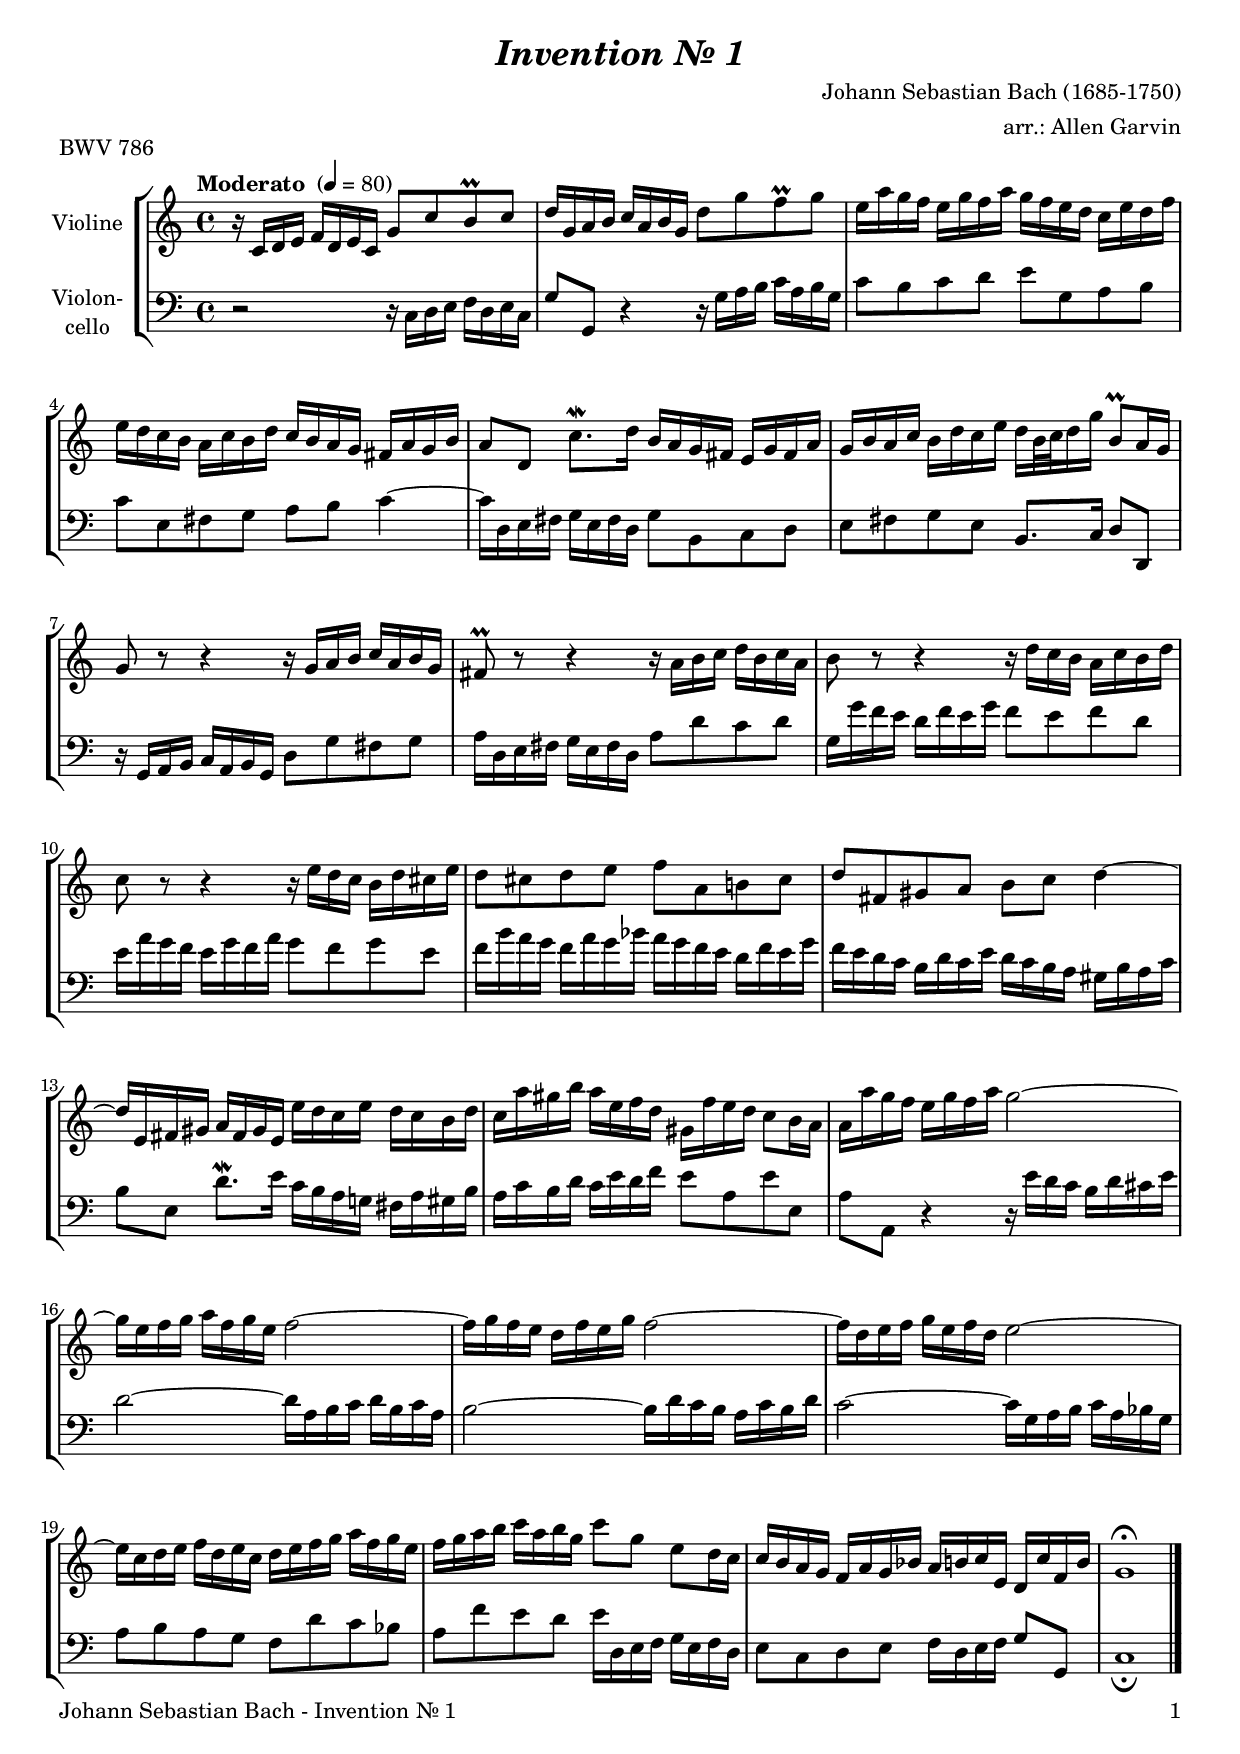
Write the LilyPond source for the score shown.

\version "2.20.2"
\include "deutsch.ly"

#(set-global-staff-size 19)

\header {
  title     = \markup \bold \italic "Invention Nr. 1"
  composer  = "Johann Sebastian Bach (1685-1750)"
  arranger  = "arr.: Allen Garvin"
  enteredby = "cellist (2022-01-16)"
  piece     = "BWV 786"
}

voiceconsts = {
 \key c \major
 \time 4/4
% \clef "bass"
 \clef "treble"
% \numericTimeSignature
 \compressEmptyMeasures
 % Set default beaming for all staves
% \set Timing.beamExceptions = #'()
% \set Timing.baseMoment     = #(ly:make-moment 1 4)
% \set Timing.beatStructure  = #'(1 1 1)
 \tempo "Moderato " 4=80
}

mivl = "violin"
mipz = "pizzicato strings"
miba = "cello"

coso = \markup \italic "con sord."
espr = \markup \italic "espr."
pizz = \markup \italic "pizz."
rit  = \mark \markup \box \italic "rit."
simi = \markup \italic "simile"
upps = \mark \markup \box \italic "un poco più sostenuto"

va = \relative c' {
  \voiceconsts

  r16 c[ d e] f[ d e c] g'8[ c h^\prall c]
  d16[ g, a h] c[ a h g] d'8[ g f^\prall g]
  e16[ a g f] e[ g f a] g[ f e d] c[ e d f]
  e[ d c h] a[ c h d] c[ h a g] fis[ a g h]
  a8[ d,] c'8.[^\mordent d16] h[ a g fis] e[ g fis a]
  g[ h a c] h[ d c e] d[ h32 c d16 g] h,8[^\prall a16 g]
  g8 r r4 r16 g[ a h] c[ a h g]
  fis8^\prall r r4 r16 a[ h c] d[ h c a]
  h8 r r4 r16 d[ c h] a[ c h d]
  c8 r r4 r16 e[ d c] h[ d cis e]
  d8[ cis d e] f[ a, h! cis]
  d[ fis, gis a] h[ c] d4~
  d16[ e, fis gis] a[ fis gis e] e'[ d c e] d[ c h d]
  c[ a' gis h] a[ e f d] gis,[ f' e d] c8[ h16 a]
  a16[ a' g f] e[ g f a] g2~
  g16[ e f g] a[ f g e] f2~
  f16[ g f e] d[ f e g] f2~
  f16[ d e f] g[ e f d] e2~
  e16[ c d e] f[ d e c] d[ e f g] a[ f g e]
  f[ g a h] c[ a h g] c8[ g] e[ d16 c]
  c[ h a g] f[ a g b] a[ h c e,] d[ c' f, h]
  g1^\fermata \bar "|." 
}

vb = \relative c {
  \voiceconsts
  \clef "bass"
  
  r2 r16 c[ d e] f[ d e c]
  g'8[ g,] r4 r16 g'[ a h] c[ a h g]
  c8[ h c d] e[ g, a h]
  c[ e, fis g] a[ h] c4~
  c16[ d, e fis] g[ e fis d] g8[ h, c d]
  e[ fis g e] h8.[ c16] d8[ d,]
  r16 g[ a h] c[ a h g] d'8[ g fis g]
  a16[ d, e fis] g[ e fis d] a'8[ d c d]
  g,16[ g' f e] d[ f e g] f8[ e f d]
  e16[ a g f] e[ g f a] g8[ f g e]
  f16[ h a g] f[ a g b] a[ g f e] d[ f e g]
  f[ e d c] h[ d c e] d[ c h a] gis[ h a c]
  h8[ e,] d'8.[^\mordent e16] c[ h a g!] fis[ a gis h]
  a[ c h d] c[ e d f] e8[ a, e' e,]
  a8[ a,] r4 r16 e''16[ d c] h[ d cis e]
  d2 ~ d16[ a h c] d[ h c a]
  h2 ~ h16[ d c h] a[ c h d]
  c2 ~ c16[ g a h] c[ a b g]
  a8[ h a g] f[ d' c b]
  a[ f' e d] e16[ d, e f] g[ e f d]
  e8[ c d e] f16[ d e f] g8[ g,]
  c1_\fermata \bar "|."
}


music = \new StaffGroup <<
      \new Staff {
        \set Staff.midiInstrument = \mivl
        \set Staff.instrumentName = \markup \center-column { "Violine" }
        \transpose c c { \va }
      }
      
      \new Staff {
        \set Staff.midiInstrument = \miba
        \set Staff.instrumentName = \markup \center-column { "Violon-" "cello" }
        \transpose c c { \vb }
      }
>>

\book {
  \paper {
    print-page-number = ##t
    print-first-page-number = ##t
    ragged-last-bottom = ##f
    oddHeaderMarkup = \markup \null
    evenHeaderMarkup = \markup \null
    oddFooterMarkup = \markup {
      \fill-line {
%        \on-the-fly #print-page-number-check-first
        "Johann Sebastian Bach - Invention Nr. 1" \fromproperty #'page:page-number-string
      }
    }
    evenFooterMarkup = \oddFooterMarkup
  } \score {
    \music
    \layout {}
  }

  \score {
    \unfoldRepeats \music

    \midi {
      \context {
        \Score
      }
    }
  }
}